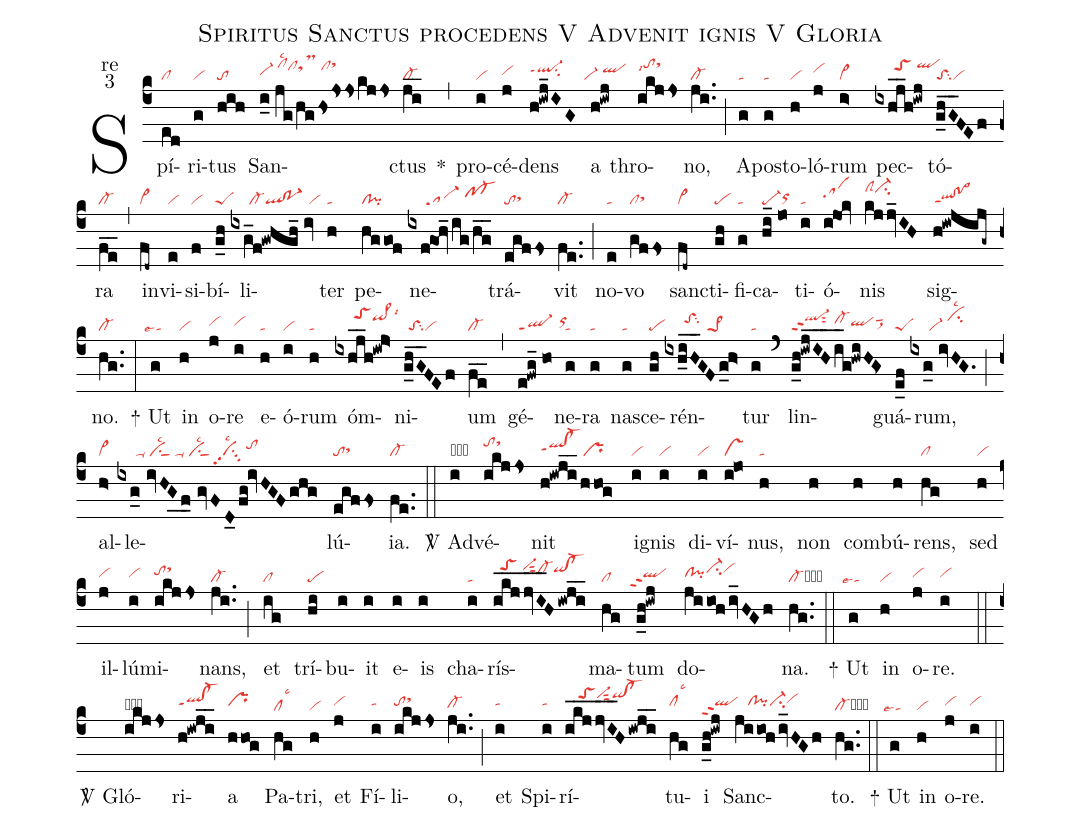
name:Spiritus Sanctus procedens V Advenit ignis V Gloria;
office-part:re;
mode:3;
nabc-lines:1;
%%
(c4) Spí(ed|cl)ri(g|vi)tus(hih|to) San(i_0//jg/hghsjsjskjjs|vi-hh/clhklsc2clhjtsMhj/clhjsthl)ctus(ji__|cl-) <sp>*</sp>(,)
pro(i|vi)cé(j|vihh)dens(h!iwj_IG|ql-hippt1su2) a(h!iwj|``vi-/qlhi) thro(ikjjs|tohklsi7sthl)no,(ji..|cl-) (;)
A(g|ta)pos(g|ta)to(h|vi)ló(j|vihi)rum(i>|vi>) pec(ixhj__h!iwj|//////toShj/qlhk)tó(g_hG__FEf|toSsu2vi)ra(fe__|cl-) (,)
in(fd~|vi>)vi(e|vi)si(f|vi)bí(g_h|peS)li(ixg_f!gwhgh_//iv|//////cl-ql!po-1/vi)ter(h|ta)
pe(hggof|cl!pi)ne(ixf@goh_/ig/hg__|//////sa-/pf-hi)trá(egffs|tosthh)vit(fe..|cl-) (;)
no(e|ta)vo(gffs|clsthh) san(fd~|vi>)cti(gh|pe)fi(g|ta)ca(hi_//jo|pe-orhh)ti(i|ta)ó(i@jok|sahi)nis(kjjv_IH|clShkci-hk)
sig(h!iwjijg~|qlhh!po>hhppt1)no.(hg..|cl-) (:)

<sp>+</sp> Ut(g|``talse4) in(h|vi) o(j|vihh)re(i|vihh) e(h|ta)ó(i|vi)rum(h|ta)
óm(ixhj__h!iwj>|//////toShkqi>hjlsi6)ni(g_hG__FEf|/toSsu2vi)um(fe__|cl-) (,)
gé(e!fwg_//ho|ql-ppt1/orhi)ne(g|ta)ra(g|ta) nas(g|ta)ce(gh|pe)rén(ixh_iH__GFg_h>|//////toShisu2//pe>1)tur(g|ta) (`)
lin(g_h!iwjIHi____g!hwiHG<|ql-hjppt2sut2/cl-hiqlhhsut1sux1)guá(e_f|peS)rum,(ixg_0//ivHG.|//////vi-/cihjlsc2) (;)
al(h>|vi>)le(ixg_0//ivHG_0/f_0//gvFD_0/fg!ivHGFghg|//////ta-/visu1sut1lsc2/ta-/visu1sut1lsc2/vipp2su3lsc2/tohi)lú(egffs|tosthh)ia.(fe..|cl-) (::)

<sp>V/</sp> Ad(i|obta)vé(ikjjs|tohjsthk)nit(h!iwji__hhog|qlhh!cl-hhppt1pr) ig(i|vi)nis(i|vi)
di(i|vi)ví(i@jo|vs)nus,(h|ta) non(h) com(h)bú(h)rens,(hg|cl) sed(h|vi) il(j|vihh)lú(i|vihh)mi(ikjjs|tohisthk)nans,(ji..|cl-) (;)
et(ig|cl) trí(hi|pe)bu(i)it(i) e(i)is(i) cha(i|ta)rís(ikj___jvI__H/iwji__|//toShk/vi-hksut2cl-hjqihj!cl-hj)ma(hg|cl)tum(g_h!iwj|``qlhhppt2)
do(jiioh/iv_HGh|clhh!pihhci-hjvihj)na.(hg..|cl-cb) (::)

<sp>+</sp> Ut(g|``talse4) in(h|vi) o(j|vihh)re.(i|vihh) (::)

<sp>V/</sp> Gló(ikjjs|obtohhsthj)ri(h!iwji__|qlhh!cl-hhppt1)a(hhog|prhh) Pa(hg|cllsc3)tri,(h|vi)
et(j|vihh) Fí(i|tahh)li(ikjjs|tohhsthj)o,(ji..|cl-hg) (;)
et(i|tahh) Spi(i|tahh)rí(ikjjvI_____H/iwji__|////toShkvi-hksut2qihk!cl-hk)tu(hg|clhhlsc3)i(g_h!iwj|qlhhppt2)
Sanc(jiioh/iv_HGh|////clhh!pihhci-hhvihi)to.(hg..|cl-cb) (::)

<sp>+</sp> Ut(g|``talse4) in(h|vi) o(j|vihh)re.(i|vihh) (::)
